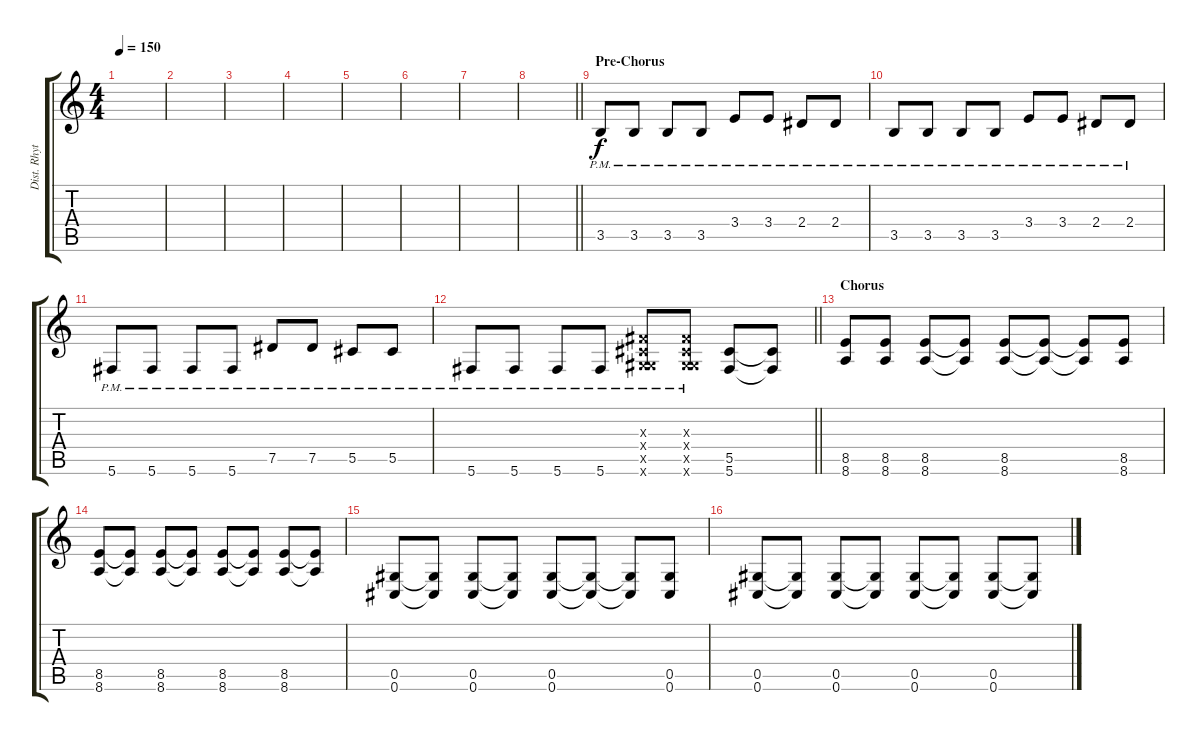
\track ("Dist. Rhytm Guitar [R]" "Dist. Rhyt") {instrument distortionguitar}
\staff {score tabs}
\tuning (Eb4 Bb3 Gb3 Db3 Ab2 Db2) {hide}
\ts (4 4)
\tempo 150
\clef g2
\ks c
|
|
|
|
|
|
|
\barLineRight lightlight
|
\section ("" "Pre-Chorus")
3.5{pm}.8 3.5{pm}.8 3.5{pm}.8 3.5{pm}.8 3.4{pm}.8 3.4{pm}.8 2.4{pm}.8 2.4{pm}.8 |
3.5{pm}.8 3.5{pm}.8 3.5{pm}.8 3.5{pm}.8 3.4{pm}.8 3.4{pm}.8 2.4{pm}.8 2.4{pm}.8 |
5.6{pm}.8 5.6{pm}.8 5.6{pm}.8 5.6{pm}.8 7.5{pm}.8 7.5{pm}.8 5.5{pm}.8 5.5{pm}.8 |
\barLineRight lightlight
5.6{pm}.8 5.6{pm}.8 5.6{pm}.8 5.6{pm}.8 (0.3{x} 0.4{x} 0.5{x} 7.6{pm x}).8 (0.3{x} 0.4{x} 0.5{x} 7.6{pm x}).8 (5.5 5.6).8 (5.5{t} 5.6{t}).8 |
\section ("" "Chorus")
(8.5 8.6).8 (8.5 8.6).8 (8.5 8.6).8 (8.5{t} 8.6{t}).8 (8.5 8.6).8 (8.5{t} 8.6{t}).8 (8.5{t} 8.6{t}).8 (8.5 8.6).8 |
(8.5 8.6).8 (8.5{t} 8.6{t}).8 (8.5 8.6).8 (8.5{t} 8.6{t}).8 (8.5 8.6).8 (8.5{t} 8.6{t}).8 (8.5 8.6).8 (8.5{t} 8.6{t}).8 |
(0.5 0.6).8 (0.5{t} 0.6{t}).8 (0.5 0.6).8 (0.5{t} 0.6{t}).8 (0.5 0.6).8 (0.5{t} 0.6{t}).8 (0.5{t} 0.6{t}).8 (0.5 0.6).8 |
(0.5 0.6).8 (0.5{t} 0.6{t}).8 (0.5 0.6).8 (0.5{t} 0.6{t}).8 (0.5 0.6).8 (0.5{t} 0.6{t}).8 (0.5 0.6).8 (0.5{t} 0.6{t}).8
